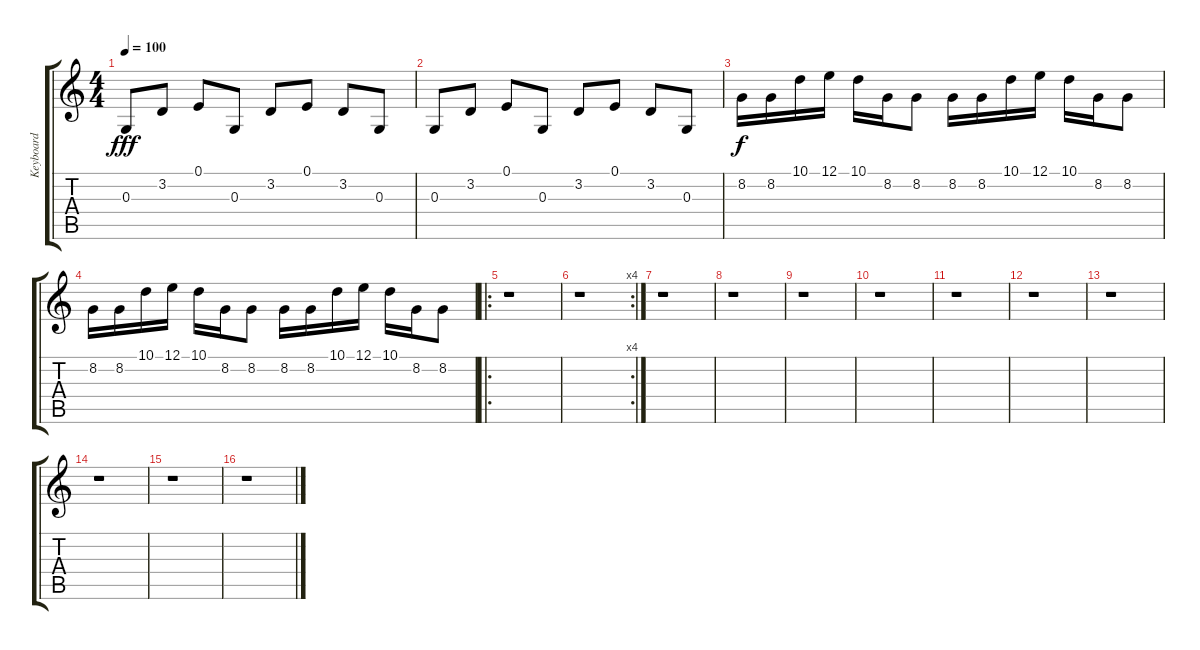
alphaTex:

\track ("Keyboard" "Keyboard") {instrument orchestralharp}
\staff {score tabs}
\tuning (E4 B3 G3 D3 A2 E2) {hide}
\ts (4 4)
\tempo 100
\clef g2
\ks c
0.3.8{dy fff} 3.2.8 0.1.8 0.3.8 3.2.8 0.1.8 3.2.8 0.3.8 |
0.3.8 3.2.8 0.1.8 0.3.8 3.2.8 0.1.8 3.2.8 0.3.8 |
8.2.16{dy f} 8.2.16 10.1.16 12.1.16 10.1.16 8.2.16 8.2.8 8.2.16 8.2.16 10.1.16 12.1.16 10.1.16 8.2.16 8.2.8 |
8.2.16 8.2.16 10.1.16 12.1.16 10.1.16 8.2.16 8.2.8 8.2.16 8.2.16 10.1.16 12.1.16 10.1.16 8.2.16 8.2.8 |
\ro
r.1 |
\rc 4
r.1 |
r.1 |
r.1 |
r.1 |
r.1 |
r.1 |
r.1 |
r.1 |
r.1 |
r.1 |
r.1
